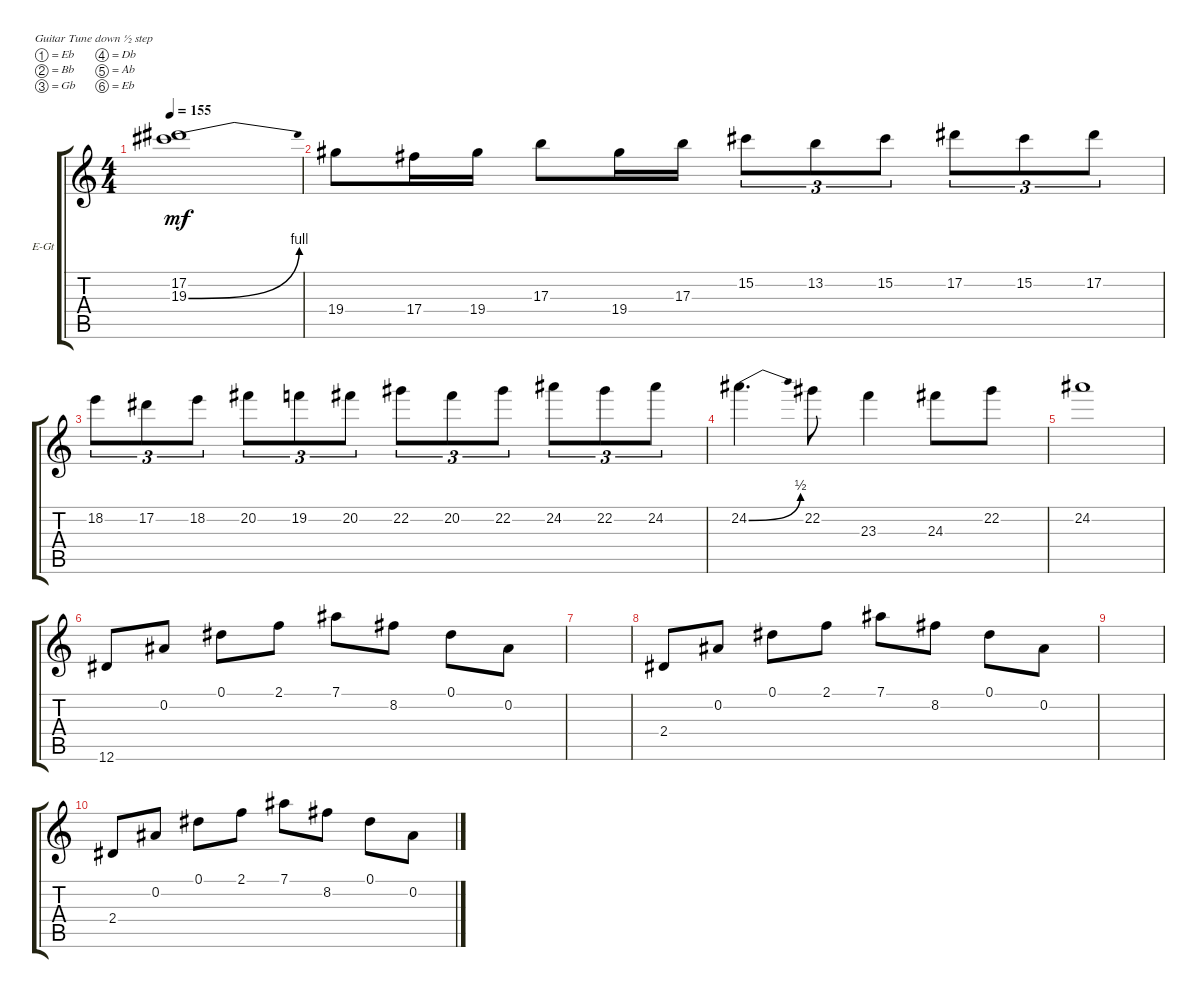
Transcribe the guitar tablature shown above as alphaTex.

\defaultSystemsLayout 4
\bracketExtendMode groupsimilarinstruments
\firstSystemTrackNameOrientation horizontal
\otherSystemsTrackNameOrientation horizontal
\track ("Electric Guitar" "E-Gt") {instrument distortionguitar}
\staff {score tabs}
\tuning (Eb4 Bb3 Gb3 Db3 Ab2 Eb2)
\ts (4 4)
\tempo 155
\clef g2
\scale
0.333333
\ks c
(17.2 19.3{be (bend 0 0 15 4)}).1{dy mf} |
\scale
0.333333 19.4.8 17.4.16 19.4.16 17.3.8 19.4.16 17.3.16 15.2.8{tu (3 2)} 13.2.8{tu (3 2)} 15.2.8{tu (3 2)} 17.2.8{tu (3 2)} 15.2.8{tu (3 2)} 17.2.8{tu (3 2)} |
\scale
0.333333 18.2.8{tu (3 2)} 17.2.8{tu (3 2)} 18.2.8{tu (3 2)} 20.2.8{tu (3 2)} 19.2.8{tu (3 2)} 20.2.8{tu (3 2)} 22.2.8{tu (3 2)} 20.2.8{tu (3 2)} 22.2.8{tu (3 2)} 24.2.8{tu (3 2)} 22.2.8{tu (3 2)} 24.2.8{tu (3 2)} |
\scale
0.333333 24.2{be (bend 0 0 15 2)}.4{d} 22.2.8 23.3.4 24.3.8 22.2.8 |
\scale
0.333333 24.2.1 |
\scale
0.333333 12.6.8 0.2.8 0.1.8 2.1.8 7.1.8 8.2.8 0.1.8 0.2.8 |
\scale
0.333333 |
\scale
0.333333 2.4.8 0.2.8 0.1.8 2.1.8 7.1.8 8.2.8 0.1.8 0.2.8 |
\scale
0.333333 |
\scale
0.333333 2.4.8 0.2.8 0.1.8 2.1.8 7.1.8 8.2.8 0.1.8 0.2.8 |
\scale
0.333333 |
\scale
0.333333 |
\scale
0.333333
